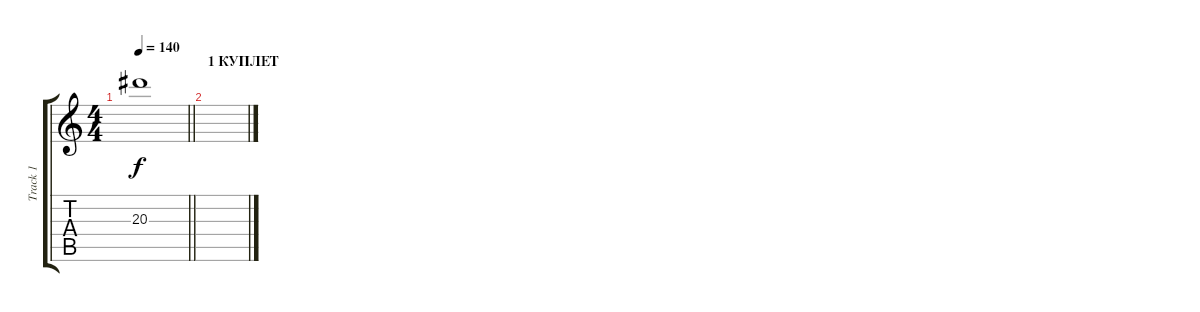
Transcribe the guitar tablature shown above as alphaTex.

\track ("Track 1" "Track 1") {instrument distortionguitar}
\staff {score tabs}
\tuning (E4 B3 G3 D3 A2 E2) {hide}
\ts (4 4)
\tempo 140
\clef g2
\barLineRight lightlight
\ks c
20.3.1{dy f} |
\section ("" "1 КУПЛЕТ")
